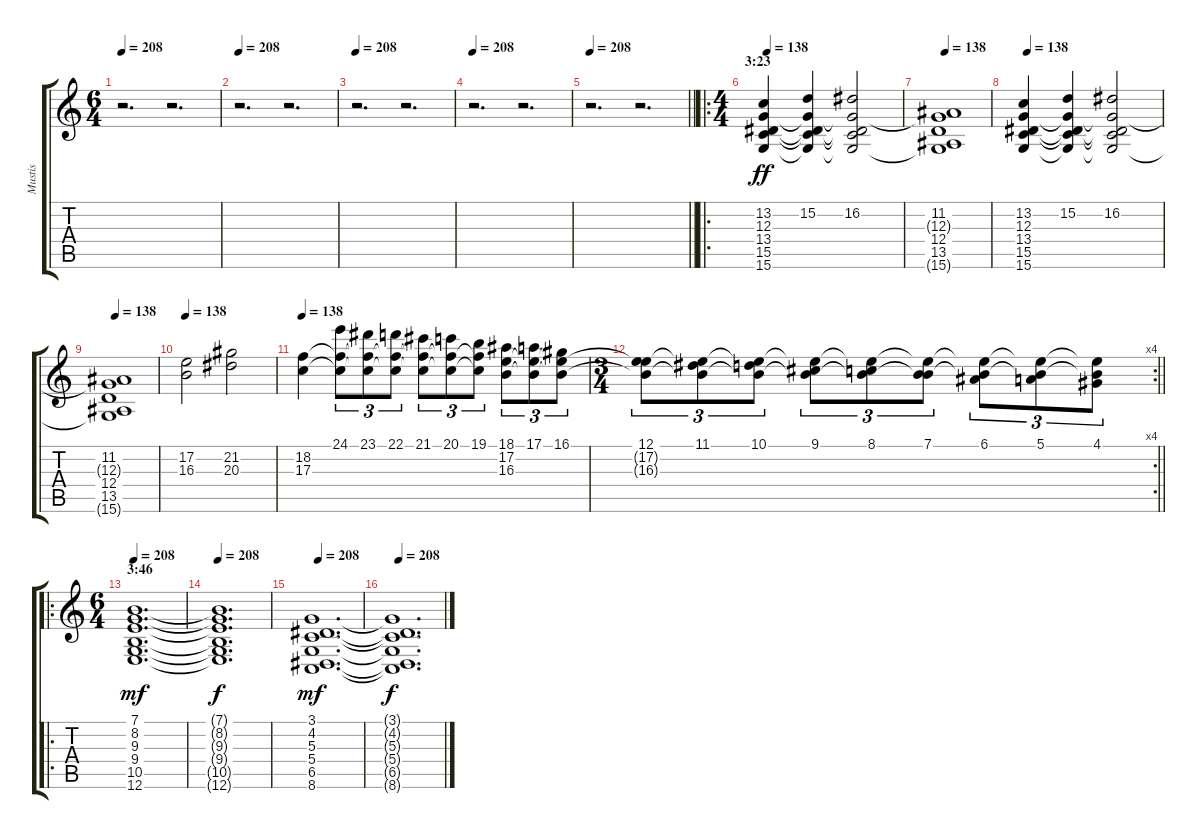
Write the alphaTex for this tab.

\track ("Mustis" "Mustis") {instrument stringensemble1}
\staff {score tabs}
\tuning (E4 B3 G3 D3 A2 E2) {hide}
\ts (6 4)
\tempo 208
\clef g2
\ks c
r.2{d dy ff} r.2{d} |
\tempo 208
r.2{d} r.2{d} |
\tempo 208
r.2{d} r.2{d} |
\tempo 208
r.2{d} r.2{d} |
\tempo 208
\barLineRight lightlight
r.2{d} r.2{d} |
\ro
\ts (4 4)
\section ("" "3:23")
\tempo 138
(13.2 12.3 13.4 15.5 15.6).4 (15.2 12.3{t} 13.4{t} 15.5{t} 15.6{t}).4 (16.2 12.3{t} 13.4{t} 15.5{t} 15.6{t}).2 |
\tempo 138
(11.2 12.3{t} 12.4 13.5 15.6{t}).1 |
\tempo 138
(13.2 12.3 13.4 15.5 15.6).4 (15.2 12.3{t} 13.4{t} 15.5{t} 15.6{t}).4 (16.2 12.3{t} 13.4{t} 15.5{t} 15.6{t}).2 |
\tempo 138
(11.2 12.3{t} 12.4 13.5 15.6{t}).1 |
\tempo 138
(17.2 16.3).2 (21.2 20.3).2 |
\tempo 138
(18.2 17.3).4 (24.1 18.2{t} 17.3{t}).8{tu (3 2)} (23.1 18.2{t} 17.3{t}).8{tu (3 2)} (22.1 18.2{t} 17.3{t}).8{tu (3 2)} (21.1 18.2{t} 17.3{t}).8{tu (3 2)} (20.1 18.2{t} 17.3{t}).8{tu (3 2)} (19.1 18.2{t} 17.3{t}).8{tu (3 2)} (18.1 17.2 16.3).8{tu (3 2)} (17.1 17.2{t} 16.3{t}).8{tu (3 2)} (16.1 17.2{t} 16.3{t}).8{tu (3 2)} |
\rc 4
\ts (3 4)
\barLineRight lightlight
(12.1 17.2{t} 16.3{t}).8{tu (3 2)} (11.1 17.2{t} 16.3{t}).8{tu (3 2)} (10.1 17.2{t} 16.3{t}).8{tu (3 2)} (9.1 17.2{t} 16.3{t}).8{tu (3 2)} (8.1 17.2{t} 16.3{t}).8{tu (3 2)} (7.1 17.2{t} 16.3{t}).8{tu (3 2)} (6.1 17.2{t} 16.3{t}).8{tu (3 2)} (5.1 17.2{t} 16.3{t}).8{tu (3 2)} (4.1 17.2{t} 16.3{t}).8{tu (3 2)} |
\ro
\ts (6 4)
\section ("" "3:46")
\tempo 208
(7.1 8.2 9.3 9.4 10.5 12.6).1{d dy mf} |
\tempo 208
(7.1{t} 8.2{t} 9.3{t} 9.4{t} 10.5{t} 12.6{t}).1{d dy f} |
\tempo 208
(3.1 4.2 5.3 5.4 6.5 8.6).1{d dy mf} |
\tempo 208
(3.1{t} 4.2{t} 5.3{t} 5.4{t} 6.5{t} 8.6{t}).1{d dy f}
